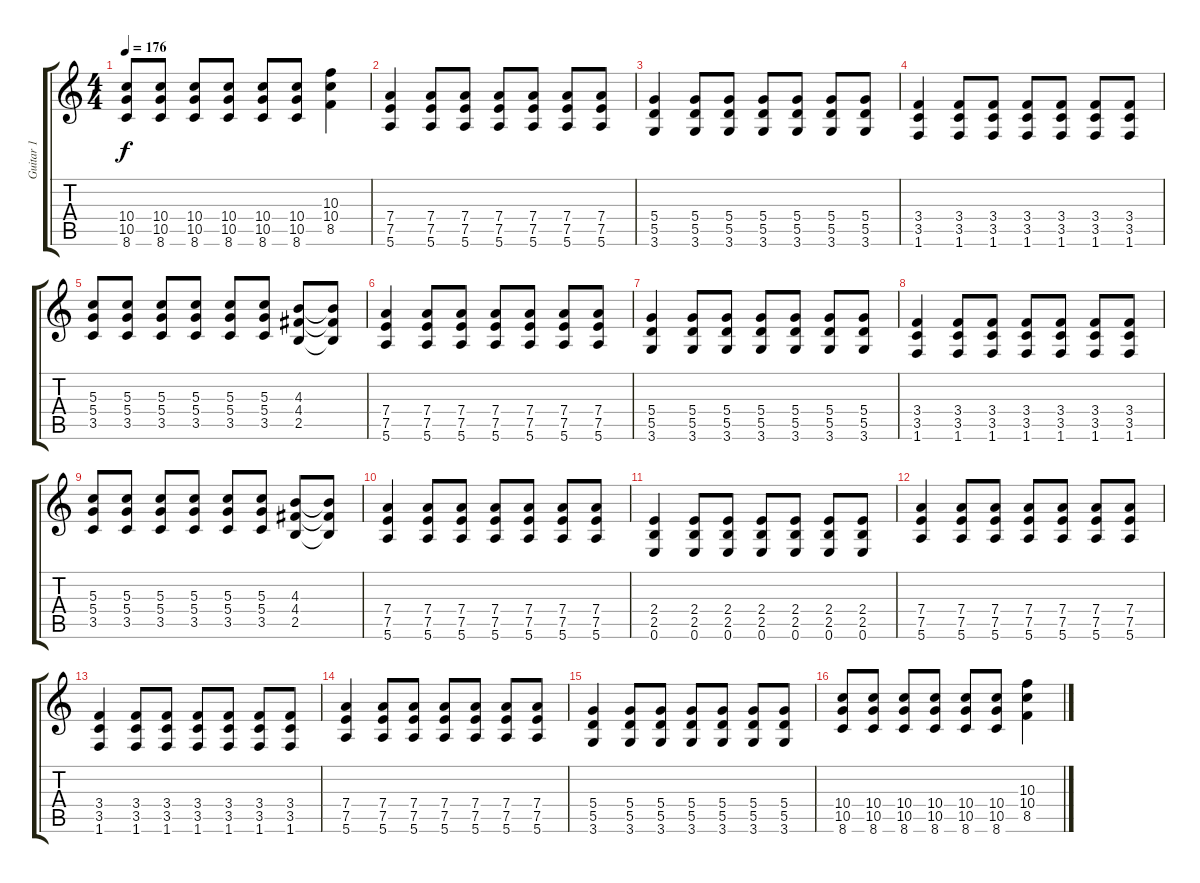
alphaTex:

\track ("Guitar 1" "Guitar 1") {instrument distortionguitar}
\staff {score tabs}
\tuning (E4 B3 G3 D3 A2 E2) {hide}
\ts (4 4)
\tempo 176
\clef g2
\ks c
(10.4 10.5 8.6).8{dy f} (10.4 10.5 8.6).8 (10.4 10.5 8.6).8 (10.4 10.5 8.6).8 (10.4 10.5 8.6).8 (10.4 10.5 8.6).8 (10.3 10.4 8.5).4 |
(7.4 7.5 5.6).4 (7.4 7.5 5.6).8 (7.4 7.5 5.6).8 (7.4 7.5 5.6).8 (7.4 7.5 5.6).8 (7.4 7.5 5.6).8 (7.4 7.5 5.6).8 |
(5.4 5.5 3.6).4 (5.4 5.5 3.6).8 (5.4 5.5 3.6).8 (5.4 5.5 3.6).8 (5.4 5.5 3.6).8 (5.4 5.5 3.6).8 (5.4 5.5 3.6).8 |
(3.4 3.5 1.6).4 (3.4 3.5 1.6).8 (3.4 3.5 1.6).8 (3.4 3.5 1.6).8 (3.4 3.5 1.6).8 (3.4 3.5 1.6).8 (3.4 3.5 1.6).8 |
(5.3 5.4 3.5).8 (5.3 5.4 3.5).8 (5.3 5.4 3.5).8 (5.3 5.4 3.5).8 (5.3 5.4 3.5).8 (5.3 5.4 3.5).8 (4.3 4.4 2.5).8 (4.3{t} 4.4{t} 2.5{t}).8 |
(7.4 7.5 5.6).4 (7.4 7.5 5.6).8 (7.4 7.5 5.6).8 (7.4 7.5 5.6).8 (7.4 7.5 5.6).8 (7.4 7.5 5.6).8 (7.4 7.5 5.6).8 |
(5.4 5.5 3.6).4 (5.4 5.5 3.6).8 (5.4 5.5 3.6).8 (5.4 5.5 3.6).8 (5.4 5.5 3.6).8 (5.4 5.5 3.6).8 (5.4 5.5 3.6).8 |
(3.4 3.5 1.6).4 (3.4 3.5 1.6).8 (3.4 3.5 1.6).8 (3.4 3.5 1.6).8 (3.4 3.5 1.6).8 (3.4 3.5 1.6).8 (3.4 3.5 1.6).8 |
(5.3 5.4 3.5).8 (5.3 5.4 3.5).8 (5.3 5.4 3.5).8 (5.3 5.4 3.5).8 (5.3 5.4 3.5).8 (5.3 5.4 3.5).8 (4.3 4.4 2.5).8 (4.3{t} 4.4{t} 2.5{t}).8 |
(7.4 7.5 5.6).4 (7.4 7.5 5.6).8 (7.4 7.5 5.6).8 (7.4 7.5 5.6).8 (7.4 7.5 5.6).8 (7.4 7.5 5.6).8 (7.4 7.5 5.6).8 |
(2.4 2.5 0.6).4 (2.4 2.5 0.6).8 (2.4 2.5 0.6).8 (2.4 2.5 0.6).8 (2.4 2.5 0.6).8 (2.4 2.5 0.6).8 (2.4 2.5 0.6).8 |
(7.4 7.5 5.6).4 (7.4 7.5 5.6).8 (7.4 7.5 5.6).8 (7.4 7.5 5.6).8 (7.4 7.5 5.6).8 (7.4 7.5 5.6).8 (7.4 7.5 5.6).8 |
(3.4 3.5 1.6).4 (3.4 3.5 1.6).8 (3.4 3.5 1.6).8 (3.4 3.5 1.6).8 (3.4 3.5 1.6).8 (3.4 3.5 1.6).8 (3.4 3.5 1.6).8 |
(7.4 7.5 5.6).4 (7.4 7.5 5.6).8 (7.4 7.5 5.6).8 (7.4 7.5 5.6).8 (7.4 7.5 5.6).8 (7.4 7.5 5.6).8 (7.4 7.5 5.6).8 |
(5.4 5.5 3.6).4 (5.4 5.5 3.6).8 (5.4 5.5 3.6).8 (5.4 5.5 3.6).8 (5.4 5.5 3.6).8 (5.4 5.5 3.6).8 (5.4 5.5 3.6).8 |
(10.4 10.5 8.6).8 (10.4 10.5 8.6).8 (10.4 10.5 8.6).8 (10.4 10.5 8.6).8 (10.4 10.5 8.6).8 (10.4 10.5 8.6).8 (10.3 10.4 8.5).4
